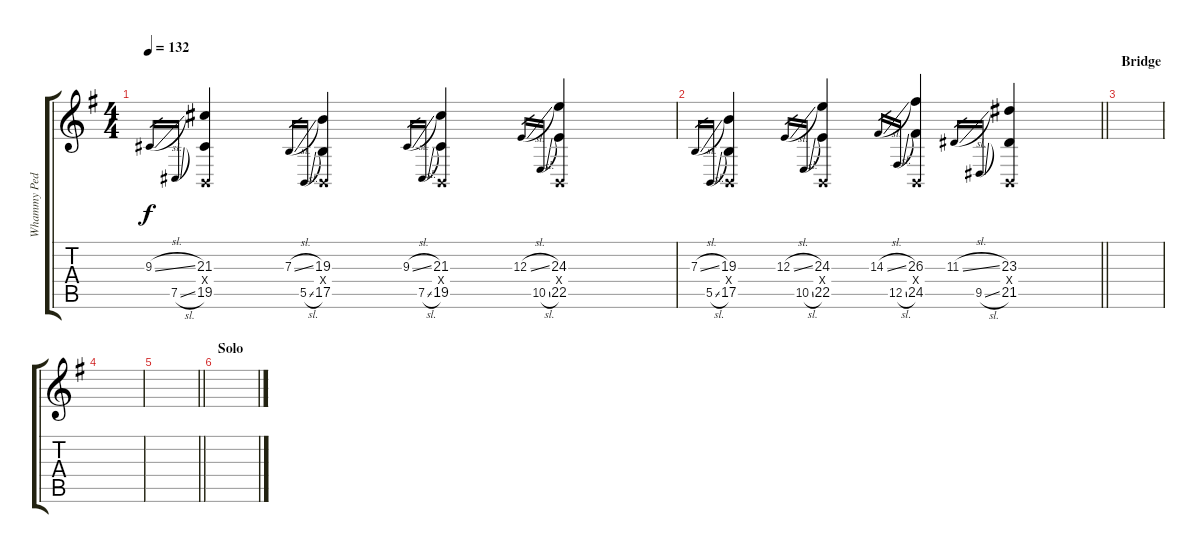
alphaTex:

\track ("Whammy Pedal" "Whammy Ped") {instrument lead2sawtooth}
\staff {score tabs}
\tuning (Db4 Ab3 E3 B2 Gb2 B1) {hide}
\ts (4 4)
\tempo 132
\clef g2
\ks g
9.3{sl}.16{gr dy f} 7.5{sl}.16{gr} (21.3 0.4{x} 19.5).4 7.3{sl}.16{gr} 5.5{sl}.16{gr} (19.3 0.4{x} 17.5).4 9.3{sl}.16{gr} 7.5{sl}.16{gr} (21.3 0.4{x} 19.5).4 12.3{sl}.16{gr} 10.5{sl}.16{gr} (24.3 0.4{x} 22.5).4 |
\barLineRight lightlight
7.3{sl}.16{gr} 5.5{sl}.16{gr} (19.3 0.4{x} 17.5).4 12.3{sl}.16{gr} 10.5{sl}.16{gr} (24.3 0.4{x} 22.5).4 14.3{sl}.16{gr} 12.5{sl}.16{gr} (26.3 0.4{x} 24.5).4 11.3{sl}.16{gr} 9.5{sl}.16{gr} (23.3 0.4{x} 21.5).4 |
\section ("" "Bridge")
|
|
\barLineRight lightlight
|
\section ("" "Solo")
